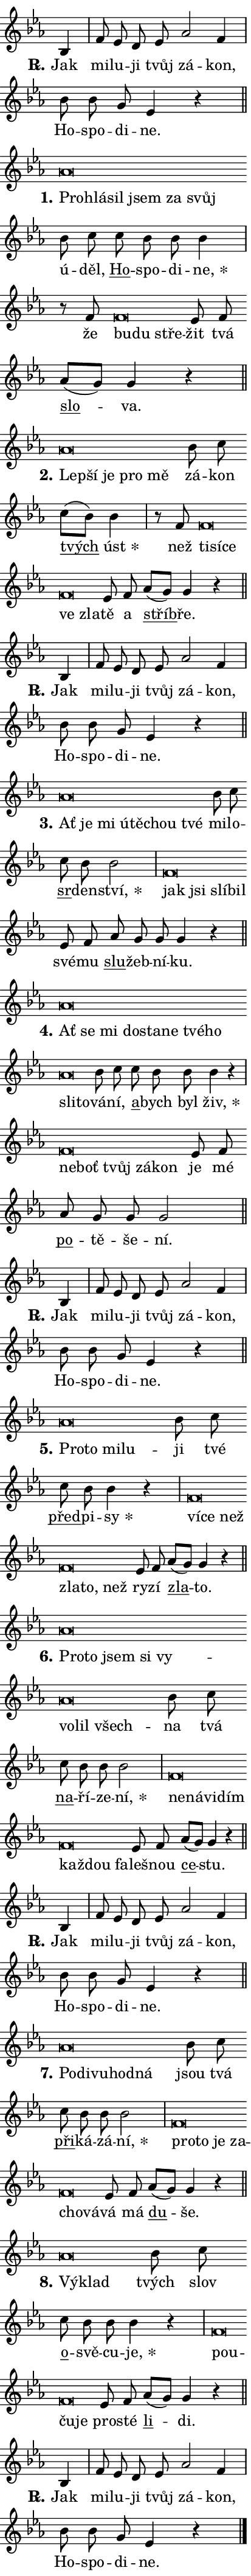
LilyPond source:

\version "2.24.0"
\header { tagline = "" }
\paper {
  indent = 0\cm
  top-margin = 0\cm
  right-margin = 0.13\cm % to fit lyric hyphens
  bottom-margin = 0\cm
  left-margin = 0\cm
  paper-width = 7\cm
  page-breaking = #ly:one-page-breaking
  system-system-spacing.basic-distance = #11
  score-system-spacing.basic-distance = #11
  ragged-last = ##f
}


%% Author: Thomas Morley
%% https://lists.gnu.org/archive/html/lilypond-user/2020-05/msg00002.html
#(define (line-position grob)
"Returns position of @var[grob} in current system:
   @code{'start}, if at first time-step
   @code{'end}, if at last time-step
   @code{'middle} otherwise
"
  (let* ((col (ly:item-get-column grob))
         (ln (ly:grob-object col 'left-neighbor))
         (rn (ly:grob-object col 'right-neighbor))
         (col-to-check-left (if (ly:grob? ln) ln col))
         (col-to-check-right (if (ly:grob? rn) rn col))
         (break-dir-left
           (and
             (ly:grob-property col-to-check-left 'non-musical #f)
             (ly:item-break-dir col-to-check-left)))
         (break-dir-right
           (and
             (ly:grob-property col-to-check-right 'non-musical #f)
             (ly:item-break-dir col-to-check-right))))
        (cond ((eqv? 1 break-dir-left) 'start)
              ((eqv? -1 break-dir-right) 'end)
              (else 'middle))))

#(define (tranparent-at-line-position vctor)
  (lambda (grob)
  "Relying on @code{line-position} select the relevant enry from @var{vctor}.
Used to determine transparency,"
    (case (line-position grob)
      ((end) (not (vector-ref vctor 0)))
      ((middle) (not (vector-ref vctor 1)))
      ((start) (not (vector-ref vctor 2))))))

noteHeadBreakVisibility =
#(define-music-function (break-visibility)(vector?)
"Makes @code{NoteHead}s transparent relying on @var{break-visibility}"
#{
  \override NoteHead.transparent =
    #(tranparent-at-line-position break-visibility)
#})

#(define delete-ledgers-for-transparent-note-heads
  (lambda (grob)
    "Reads whether a @code{NoteHead} is transparent.
If so this @code{NoteHead} is removed from @code{'note-heads} from
@var{grob}, which is supposed to be @code{LedgerLineSpanner}.
As a result ledgers are not printed for this @code{NoteHead}"
    (let* ((nhds-array (ly:grob-object grob 'note-heads))
           (nhds-list
             (if (ly:grob-array? nhds-array)
                 (ly:grob-array->list nhds-array)
                 '()))
           ;; Relies on the transparent-property being done before
           ;; Staff.LedgerLineSpanner.after-line-breaking is executed.
           ;; This is fragile ...
           (to-keep
             (remove
               (lambda (nhd)
                 (ly:grob-property nhd 'transparent #f))
               nhds-list)))
      ;; TODO find a better method to iterate over grob-arrays, similiar
      ;; to filter/remove etc for lists
      ;; For now rebuilt from scratch
      (set! (ly:grob-object grob 'note-heads)  '())
      (for-each
        (lambda (nhd)
          (ly:pointer-group-interface::add-grob grob 'note-heads nhd))
        to-keep))))

squashNotes = {
  \override NoteHead.X-extent = #'(-0.2 . 0.2)
  \override NoteHead.Y-extent = #'(-0.75 . 0)
  \override NoteHead.stencil =
    #(lambda (grob)
       (let ((pos (ly:grob-property grob 'staff-position)))
         (begin
           (if (< pos -7) (display "ERROR: Lower brevis then expected\n") (display "OK: Expected brevis position\n"))
           (if (<= pos -6) ly:text-interface::print ly:note-head::print))))
}
unSquashNotes = {
  \revert NoteHead.X-extent
  \revert NoteHead.Y-extent
  \revert NoteHead.stencil
}

hideNotes = \noteHeadBreakVisibility #begin-of-line-visible
unHideNotes = \noteHeadBreakVisibility #all-visible

% work-around for resetting accidentals
% https://lilypond.org/doc/v2.23/Documentation/notation/displaying-rhythms#unmetered-music
cadenzaMeasure = {
  \cadenzaOff
  \partial 1024 s1024
  \cadenzaOn
}

#(define-markup-command (accent layout props text) (markup?)
  "Underline accented syllable"
  (interpret-markup layout props
    #{\markup \override #'(offset . 4.3) \underline { #text }#}))

responsum = \markup \concat {
  "R" \hspace #-1.05 \path #0.1 #'((moveto 0 0.07) (lineto 0.9 0.8)) \hspace #0.05 "."
}

spaceSize = #0.6828661417322834 % exact space size for TeX Gyre Schola

\layout {
  \context {
    \Staff
    \remove "Time_signature_engraver"
    \override LedgerLineSpanner.after-line-breaking = #delete-ledgers-for-transparent-note-heads
  }
  \context {
    \Lyrics {
      \override LyricSpace.minimum-distance = \spaceSize
      \override LyricText.font-name = #"TeX Gyre Schola"
      \override LyricText.font-size = 1
      \override StanzaNumber.font-name = #"TeX Gyre Schola Bold"
      \override StanzaNumber.font-size = 1
    }
  }
  \context {
    \Score 
    \override NoteHead.text =
      #(lambda (grob) 
        (let ((pos (ly:grob-property grob 'staff-position)))
          #{\markup {
            \combine
              \halign #-0.55 \raise #(if (= pos -6) 0 0.5) \override #'(thickness . 2) \draw-line #'(3.2 . 0)
              \musicglyph "noteheads.sM1"
          }#}))
  }
}

% magnetic-lyrics.ily
%
%   written by
%     Jean Abou Samra <jean@abou-samra.fr>
%     Werner Lemberg <wl@gnu.org>
%
%   adapted by
%     Jiri Hon <jiri.hon@gmail.com>
%
% Version 2022-Apr-15

% https://www.mail-archive.com/lilypond-user@gnu.org/msg149350.html

#(define (Left_hyphen_pointer_engraver context)
   "Collect syllable-hyphen-syllable occurrences in lyrics and store
them in properties.  This engraver only looks to the left.  For
example, if the lyrics input is @code{foo -- bar}, it does the
following.

@itemize @bullet
@item
Set the @code{text} property of the @code{LyricHyphen} grob between
@q{foo} and @q{bar} to @code{foo}.

@item
Set the @code{left-hyphen} property of the @code{LyricText} grob with
text @q{foo} to the @code{LyricHyphen} grob between @q{foo} and
@q{bar}.
@end itemize

Use this auxiliary engraver in combination with the
@code{lyric-@/text::@/apply-@/magnetic-@/offset!} hook."
   (let ((hyphen #f)
         (text #f))
     (make-engraver
      (acknowledgers
       ((lyric-syllable-interface engraver grob source-engraver)
        (set! text grob)))
      (end-acknowledgers
       ((lyric-hyphen-interface engraver grob source-engraver)
        ;(when (not (grob::has-interface grob 'lyric-space-interface))
          (set! hyphen grob)));)
      ((stop-translation-timestep engraver)
       (when (and text hyphen)
         (ly:grob-set-object! text 'left-hyphen hyphen))
       (set! text #f)
       (set! hyphen #f)))))

#(define (lyric-text::apply-magnetic-offset! grob)
   "If the space between two syllables is less than the value in
property @code{LyricText@/.details@/.squash-threshold}, move the right
syllable to the left so that it gets concatenated with the left
syllable.

Use this function as a hook for
@code{LyricText@/.after-@/line-@/breaking} if the
@code{Left_@/hyphen_@/pointer_@/engraver} is active."
   (let ((hyphen (ly:grob-object grob 'left-hyphen #f)))
     (when hyphen
       (let ((left-text (ly:spanner-bound hyphen LEFT)))
         (when (grob::has-interface left-text 'lyric-syllable-interface)
           (let* ((common (ly:grob-common-refpoint grob left-text X))
                  (this-x-ext (ly:grob-extent grob common X))
                  (left-x-ext
                   (begin
                     ;; Trigger magnetism for left-text.
                     (ly:grob-property left-text 'after-line-breaking)
                     (ly:grob-extent left-text common X)))
                  ;; `delta` is the gap width between two syllables.
                  (delta (- (interval-start this-x-ext)
                            (interval-end left-x-ext)))
                  (details (ly:grob-property grob 'details))
                  (threshold (assoc-get 'squash-threshold details 0.2)))
             (when (< delta threshold)
               (let* (;; We have to manipulate the input text so that
                      ;; ligatures crossing syllable boundaries are not
                      ;; disabled.  For languages based on the Latin
                      ;; script this is essentially a beautification.
                      ;; However, for non-Western scripts it can be a
                      ;; necessity.
                      (lt (ly:grob-property left-text 'text))
                      (rt (ly:grob-property grob 'text))
                      (is-space (grob::has-interface hyphen 'lyric-space-interface))
                      (space (if is-space " " ""))
                      (extra-delta (if is-space spaceSize 0))
                      ;; Append new syllable.
                      (ltrt-space (if (and (string? lt) (string? rt))
                                (string-append lt space rt)
                                (make-concat-markup (list lt space rt))))
                      ;; Right-align `ltrt` to the right side.
                      (ltrt-space-markup (grob-interpret-markup
                               grob
                               (make-translate-markup
                                (cons (interval-length this-x-ext) 0)
                                (make-right-align-markup ltrt-space)))))
                 (begin
                   ;; Don't print `left-text`.
                   (ly:grob-set-property! left-text 'stencil #f)
                   ;; Set text and stencil (which holds all collected
                   ;; syllables so far) and shift it to the left.
                   (ly:grob-set-property! grob 'text ltrt-space)
                   (ly:grob-set-property! grob 'stencil ltrt-space-markup)
                   (ly:grob-translate-axis! grob (- (- delta extra-delta)) X))))))))))


#(define (lyric-hyphen::displace-bounds-first grob)
   ;; Make very sure this callback isn't triggered too early.
   (let ((left (ly:spanner-bound grob LEFT))
         (right (ly:spanner-bound grob RIGHT)))
     (ly:grob-property left 'after-line-breaking)
     (ly:grob-property right 'after-line-breaking)
     (ly:lyric-hyphen::print grob)))

squashThreshold = #0.4

\layout {
  \context {
    \Lyrics
    \consists #Left_hyphen_pointer_engraver
    \override LyricText.after-line-breaking =
      #lyric-text::apply-magnetic-offset!
    \override LyricHyphen.stencil = #lyric-hyphen::displace-bounds-first
    \override LyricText.details.squash-threshold = \squashThreshold
    \override LyricHyphen.minimum-distance = 0
    \override LyricHyphen.minimum-length = \squashThreshold
  }
}

squashText = \override LyricText.details.squash-threshold = 9999
unSquashText = \override LyricText.details.squash-threshold = \squashThreshold

leftText = \override LyricText.self-alignment-X = #LEFT
unLeftText = \revert LyricText.self-alignment-X

starOffset = #(lambda (grob) 
                (let ((x_offset (ly:self-alignment-interface::aligned-on-x-parent grob)))
                  (if (= x_offset 0) 0 (+ x_offset 1.2))))

star = #(define-music-function (syllable)(string?)
"Append star separator at the end of a syllable"
#{
  \once \override LyricText.X-offset = #starOffset
  \lyricmode { \markup {
    #syllable
    \override #'((font-name . "TeX Gyre Schola Bold")) \hspace #0.2 \lower #0.65 \larger "*"
  } }
#})

starAccent = #(define-music-function (syllable)(string?)
"Append star separator at the end of a syllable and make accent"
#{
  \once \override LyricText.X-offset = #starOffset
  \lyricmode { \markup {
    \accent #syllable
    \override #'((font-name . "TeX Gyre Schola Bold")) \hspace #0.2 \lower #0.65 \larger "*"
  } }
#})

breath = #(define-music-function (syllable)(string?)
"Append breathing indicator at the end of a syllable"
#{
  \lyricmode { \markup { #syllable "+" } }
#})

optionalBreath = #(define-music-function (syllable)(string?)
"Append optional breathing indicator at the end of a syllable"
#{
  \lyricmode { \markup { #syllable "(+)" } }
#})


\score {
    <<
        \new Voice = "melody" { \cadenzaOn \key es \major \relative { bes4 \cadenzaMeasure \bar "|" f'8 es d es as2 f4 \cadenzaMeasure \bar "|" bes8 bes g es4 r \cadenzaMeasure \bar "||" \break } }
        \new Lyrics \lyricsto "melody" { \lyricmode { \set stanza = \responsum
Jak mi -- lu -- ji tvůj zá -- kon, Ho -- spo -- di -- ne. } }
    >>
    \layout {}
}

\score {
    <<
        \new Voice = "melody" { \cadenzaOn \key es \major \relative { \squashNotes as'\breve*1/16 \hideNotes \breve*1/16 \bar "" \breve*1/16 \bar "" \breve*1/16 \bar "" \breve*1/16 \breve*1/16 \bar "" \unHideNotes \unSquashNotes bes8 c \bar "" c bes bes bes4 \cadenzaMeasure \bar "|" r8 f8 \squashNotes f\breve*1/16 \hideNotes \breve*1/16 \breve*1/16 \bar "" \unHideNotes \unSquashNotes es8 f \bar "" as[( g)] g4 r \cadenzaMeasure \bar "||" \break } }
        \new Lyrics \lyricsto "melody" { \lyricmode { \set stanza = "1."
\leftText Pro -- \squashText hlá -- sil jsem za svůj \unLeftText \unSquashText ú -- děl, \markup \accent Ho -- spo -- di -- \star ne, že \leftText bu -- \squashText du stře -- \unLeftText \unSquashText žit tvá \markup \accent slo -- va. } }
    >>
    \layout {}
}

\score {
    <<
        \new Voice = "melody" { \cadenzaOn \key es \major \relative { \squashNotes as'\breve*1/16 \hideNotes \breve*1/16 \bar "" \breve*1/16 \bar "" \breve*1/16 \breve*1/16 \bar "" \unHideNotes \unSquashNotes bes8 c \bar "" c[( bes)] bes4 \cadenzaMeasure \bar "|" r8 f8 \squashNotes f\breve*1/16 \hideNotes \breve*1/16 \bar "" \breve*1/16 \bar "" \breve*1/16 \breve*1/16 \bar "" \unHideNotes \unSquashNotes es8 f \bar "" as[( g)] g4 r \cadenzaMeasure \bar "||" \break } }
        \new Lyrics \lyricsto "melody" { \lyricmode { \set stanza = "2."
\leftText Lep -- \squashText ší je pro mě \unLeftText \unSquashText zá -- kon \markup \accent tvých \star úst než \leftText ti -- \squashText sí -- ce ve zla -- \unLeftText \unSquashText tě a \markup \accent stříb -- ře. } }
    >>
    \layout {}
}

\score {
    <<
        \new Voice = "melody" { \cadenzaOn \key es \major \relative { bes4 \cadenzaMeasure \bar "|" f'8 es d es as2 f4 \cadenzaMeasure \bar "|" bes8 bes g es4 r \cadenzaMeasure \bar "||" \break } }
        \new Lyrics \lyricsto "melody" { \lyricmode { \set stanza = \responsum
Jak mi -- lu -- ji tvůj zá -- kon, Ho -- spo -- di -- ne. } }
    >>
    \layout {}
}

\score {
    <<
        \new Voice = "melody" { \cadenzaOn \key es \major \relative { \squashNotes as'\breve*1/16 \hideNotes \breve*1/16 \bar "" \breve*1/16 \bar "" \breve*1/16 \bar "" \breve*1/16 \bar "" \breve*1/16 \breve*1/16 \bar "" \unHideNotes \unSquashNotes bes8 c \bar "" c bes bes2 \cadenzaMeasure \bar "|" \squashNotes f\breve*1/16 \hideNotes \breve*1/16 \bar "" \breve*1/16 \breve*1/16 \bar "" \unHideNotes \unSquashNotes es8 f \bar "" as g g g4 r \cadenzaMeasure \bar "||" \break } }
        \new Lyrics \lyricsto "melody" { \lyricmode { \set stanza = "3."
\leftText Ať \squashText je mi ú -- tě -- chou tvé \unLeftText \unSquashText mi -- lo -- \markup \accent sr -- den -- \star ství, \leftText jak \squashText jsi slí -- bil \unLeftText \unSquashText své -- mu \markup \accent slu -- žeb -- ní -- ku. } }
    >>
    \layout {}
}

\score {
    <<
        \new Voice = "melody" { \cadenzaOn \key es \major \relative { \squashNotes as'\breve*1/16 \hideNotes \breve*1/16 \bar "" \breve*1/16 \bar "" \breve*1/16 \bar "" \breve*1/16 \bar "" \breve*1/16 \bar "" \breve*1/16 \bar "" \breve*1/16 \bar "" \breve*1/16 \breve*1/16 \bar "" \unHideNotes \unSquashNotes bes8 c \bar "" c bes bes bes4 r \cadenzaMeasure \bar "|" \squashNotes f\breve*1/16 \hideNotes \breve*1/16 \bar "" \breve*1/16 \bar "" \breve*1/16 \breve*1/16 \bar "" \unHideNotes \unSquashNotes es8 f \bar "" as g g g2 \cadenzaMeasure \bar "||" \break } }
        \new Lyrics \lyricsto "melody" { \lyricmode { \set stanza = "4."
\leftText Ať \squashText se mi do -- sta -- ne tvé -- ho sli -- to -- \unLeftText \unSquashText vá -- ní, \markup \accent a -- bych byl \star živ, \leftText ne -- \squashText boť tvůj zá -- kon \unLeftText \unSquashText je mé \markup \accent po -- tě -- še -- ní. } }
    >>
    \layout {}
}

\score {
    <<
        \new Voice = "melody" { \cadenzaOn \key es \major \relative { bes4 \cadenzaMeasure \bar "|" f'8 es d es as2 f4 \cadenzaMeasure \bar "|" bes8 bes g es4 r \cadenzaMeasure \bar "||" \break } }
        \new Lyrics \lyricsto "melody" { \lyricmode { \set stanza = \responsum
Jak mi -- lu -- ji tvůj zá -- kon, Ho -- spo -- di -- ne. } }
    >>
    \layout {}
}

\score {
    <<
        \new Voice = "melody" { \cadenzaOn \key es \major \relative { \squashNotes as'\breve*1/16 \hideNotes \breve*1/16 \bar "" \breve*1/16 \breve*1/16 \bar "" \unHideNotes \unSquashNotes bes8 c \bar "" c bes bes4 r \cadenzaMeasure \bar "|" \squashNotes f\breve*1/16 \hideNotes \breve*1/16 \bar "" \breve*1/16 \bar "" \breve*1/16 \bar "" \breve*1/16 \breve*1/16 \bar "" \unHideNotes \unSquashNotes es8 f \bar "" as[( g)] g4 r \cadenzaMeasure \bar "||" \break } }
        \new Lyrics \lyricsto "melody" { \lyricmode { \set stanza = "5."
\leftText Pro -- \squashText to mi -- lu -- \unLeftText \unSquashText ji tvé \markup \accent před -- pi -- \star sy \leftText ví -- \squashText ce než zla -- to, než \unLeftText \unSquashText ry -- zí \markup \accent zla -- to. } }
    >>
    \layout {}
}

\score {
    <<
        \new Voice = "melody" { \cadenzaOn \key es \major \relative { \squashNotes as'\breve*1/16 \hideNotes \breve*1/16 \bar "" \breve*1/16 \bar "" \breve*1/16 \bar "" \breve*1/16 \bar "" \breve*1/16 \bar "" \breve*1/16 \breve*1/16 \bar "" \unHideNotes \unSquashNotes bes8 c \bar "" c bes bes bes2 \cadenzaMeasure \bar "|" \squashNotes f\breve*1/16 \hideNotes \breve*1/16 \bar "" \breve*1/16 \bar "" \breve*1/16 \bar "" \breve*1/16 \bar "" \breve*1/16 \breve*1/16 \bar "" \unHideNotes \unSquashNotes es8 f \bar "" as[( g)] g4 r \cadenzaMeasure \bar "||" \break } }
        \new Lyrics \lyricsto "melody" { \lyricmode { \set stanza = "6."
\leftText Pro -- \squashText to jsem si vy -- vo -- lil všech -- \unLeftText \unSquashText na tvá \markup \accent na -- ří -- ze -- \star ní, \leftText ne -- \squashText ná -- vi -- dím kaž -- dou fa -- \unLeftText \unSquashText le -- šnou \markup \accent ce -- stu. } }
    >>
    \layout {}
}

\score {
    <<
        \new Voice = "melody" { \cadenzaOn \key es \major \relative { bes4 \cadenzaMeasure \bar "|" f'8 es d es as2 f4 \cadenzaMeasure \bar "|" bes8 bes g es4 r \cadenzaMeasure \bar "||" \break } }
        \new Lyrics \lyricsto "melody" { \lyricmode { \set stanza = \responsum
Jak mi -- lu -- ji tvůj zá -- kon, Ho -- spo -- di -- ne. } }
    >>
    \layout {}
}

\score {
    <<
        \new Voice = "melody" { \cadenzaOn \key es \major \relative { \squashNotes as'\breve*1/16 \hideNotes \breve*1/16 \bar "" \breve*1/16 \bar "" \breve*1/16 \breve*1/16 \bar "" \unHideNotes \unSquashNotes bes8 c \bar "" c bes bes bes2 \cadenzaMeasure \bar "|" \squashNotes f\breve*1/16 \hideNotes \breve*1/16 \bar "" \breve*1/16 \bar "" \breve*1/16 \bar "" \breve*1/16 \breve*1/16 \bar "" \unHideNotes \unSquashNotes es8 f \bar "" as[( g)] g4 r \cadenzaMeasure \bar "||" \break } }
        \new Lyrics \lyricsto "melody" { \lyricmode { \set stanza = "7."
\leftText Po -- \squashText di -- vu -- hod -- ná \unLeftText \unSquashText jsou tvá \markup \accent při -- ká -- zá -- \star ní, \leftText pro -- \squashText to je za -- cho -- vá -- \unLeftText \unSquashText vá má \markup \accent du -- še. } }
    >>
    \layout {}
}

\score {
    <<
        \new Voice = "melody" { \cadenzaOn \key es \major \relative { \squashNotes as'\breve*1/16 \hideNotes \breve*1/16 \bar "" \unHideNotes \unSquashNotes bes8 c \bar "" c bes bes bes4 r \cadenzaMeasure \bar "|" \squashNotes f\breve*1/16 \hideNotes \breve*1/16 \bar "" \breve*1/16 \breve*1/16 \bar "" \unHideNotes \unSquashNotes es8 f \bar "" as[( g)] g4 r \cadenzaMeasure \bar "||" \break } }
        \new Lyrics \lyricsto "melody" { \lyricmode { \set stanza = "8."
\leftText Vý -- \squashText klad \unLeftText \unSquashText tvých slov \markup \accent o -- svě -- cu -- \star je, \leftText po -- \squashText u -- ču -- je \unLeftText \unSquashText pro -- sté \markup \accent li -- di. } }
    >>
    \layout {}
}

\score {
    <<
        \new Voice = "melody" { \cadenzaOn \key es \major \relative { bes4 \cadenzaMeasure \bar "|" f'8 es d es as2 f4 \cadenzaMeasure \bar "|" bes8 bes g es4 r \cadenzaMeasure \bar "||" \break } \bar "|." }
        \new Lyrics \lyricsto "melody" { \lyricmode { \set stanza = \responsum
Jak mi -- lu -- ji tvůj zá -- kon, Ho -- spo -- di -- ne. } }
    >>
    \layout {}
}
